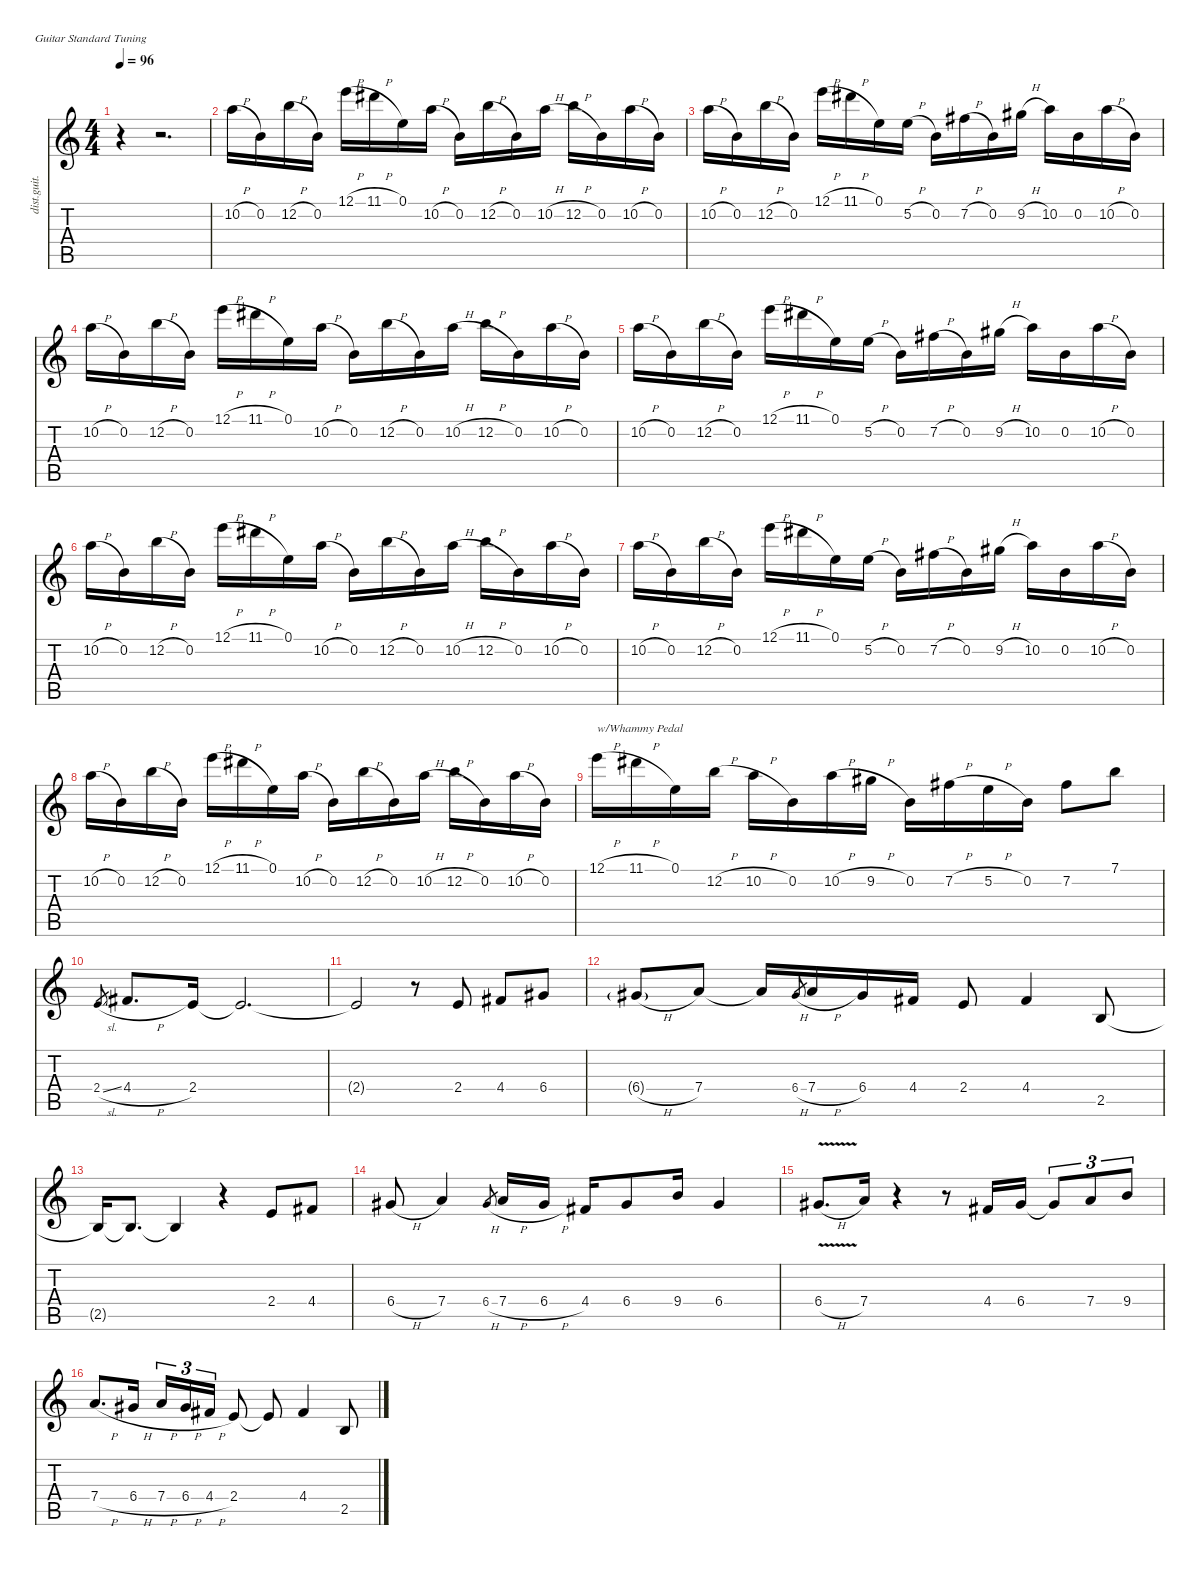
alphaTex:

\defaultSystemsLayout 4
\hideDynamics
\bracketExtendMode nobrackets
\otherSystemsTrackNameOrientation horizontal
\track ("Lead" "dist.guit.") {instrument distortionguitar}
\staff {score tabs}
\tuning (E4 B3 G3 D3 A2 E2)
\ts (4 4)
\tempo 96
\clef g2
\ks c
r.4{dy f instrument distortionguitar beam Down} r.2{d beam Down} |
10.2{h}.16{beam Down} 0.2.16{beam Down} 12.2{h}.16{beam Down} 0.2.16{beam Down} 12.1{h}.16{beam Down} 11.1{h acc #}.16{beam Down} 0.1.16{beam Down} 10.2{h}.16{beam Down} 0.2.16{beam Down} 12.2{h}.16{beam Down} 0.2.16{beam Down} 10.2{h}.16{beam Down} 12.2{h}.16{beam Down} 0.2.16{beam Down} 10.2{h}.16{beam Down} 0.2.16{beam Down} |
10.2{h}.16{beam Down} 0.2.16{beam Down} 12.2{h}.16{beam Down} 0.2.16{beam Down} 12.1{h}.16{beam Down} 11.1{h acc #}.16{beam Down} 0.1.16{beam Down} 5.2{h}.16{beam Down} 0.2.16{beam Down} 7.2{h acc #}.16{beam Down} 0.2.16{beam Down} 9.2{h acc #}.16{beam Down} 10.2.16{beam Down} 0.2.16{beam Down} 10.2{h}.16{beam Down} 0.2.16{beam Down} |
10.2{h}.16{beam Down} 0.2.16{beam Down} 12.2{h}.16{beam Down} 0.2.16{beam Down} 12.1{h}.16{beam Down} 11.1{h acc #}.16{beam Down} 0.1.16{beam Down} 10.2{h}.16{beam Down} 0.2.16{beam Down} 12.2{h}.16{beam Down} 0.2.16{beam Down} 10.2{h}.16{beam Down} 12.2{h}.16{beam Down} 0.2.16{beam Down} 10.2{h}.16{beam Down} 0.2.16{beam Down} |
10.2{h}.16{beam Down} 0.2.16{beam Down} 12.2{h}.16{beam Down} 0.2.16{beam Down} 12.1{h}.16{beam Down} 11.1{h acc #}.16{beam Down} 0.1.16{beam Down} 5.2{h}.16{beam Down} 0.2.16{beam Down} 7.2{h acc #}.16{beam Down} 0.2.16{beam Down} 9.2{h acc #}.16{beam Down} 10.2.16{beam Down} 0.2.16{beam Down} 10.2{h}.16{beam Down} 0.2.16{beam Down} |
10.2{h}.16{beam Down} 0.2.16{beam Down} 12.2{h}.16{beam Down} 0.2.16{beam Down} 12.1{h}.16{beam Down} 11.1{h acc #}.16{beam Down} 0.1.16{beam Down} 10.2{h}.16{beam Down} 0.2.16{beam Down} 12.2{h}.16{beam Down} 0.2.16{beam Down} 10.2{h}.16{beam Down} 12.2{h}.16{beam Down} 0.2.16{beam Down} 10.2{h}.16{beam Down} 0.2.16{beam Down} |
10.2{h}.16{beam Down} 0.2.16{beam Down} 12.2{h}.16{beam Down} 0.2.16{beam Down} 12.1{h}.16{beam Down} 11.1{h acc #}.16{beam Down} 0.1.16{beam Down} 5.2{h}.16{beam Down} 0.2.16{beam Down} 7.2{h acc #}.16{beam Down} 0.2.16{beam Down} 9.2{h acc #}.16{beam Down} 10.2.16{beam Down} 0.2.16{beam Down} 10.2{h}.16{beam Down} 0.2.16{beam Down} |
10.2{h}.16{beam Down} 0.2.16{beam Down} 12.2{h}.16{beam Down} 0.2.16{beam Down} 12.1{h}.16{beam Down} 11.1{h acc #}.16{beam Down} 0.1.16{beam Down} 10.2{h}.16{beam Down} 0.2.16{beam Down} 12.2{h}.16{beam Down} 0.2.16{beam Down} 10.2{h}.16{beam Down} 12.2{h}.16{beam Down} 0.2.16{beam Down} 10.2{h}.16{beam Down} 0.2.16{beam Down} |
12.1{h}.16{txt "w/Whammy Pedal" beam Down} 11.1{h acc #}.16{beam Down} 0.1.16{beam Down} 12.2{h}.16{beam Down} 10.2{h}.16{beam Down} 0.2.16{beam Down} 10.2{h}.16{beam Down} 9.2{h acc #}.16{beam Down} 0.2.16{beam Down} 7.2{h acc #}.16{beam Down} 5.2{h}.16{beam Down} 0.2.16{beam Down} 7.2{acc #}.8{beam Down} 7.1.8{beam Down} |
2.4{sl}.8{gr dy mf beam Up} 4.4{h acc #}.8{d dy f beam Up} 2.4.16{beam Up} 2.4{t}.2{d beam Up} |
2.4{t}.2{beam Up} r.8{beam Up} 2.4.8{beam Up} 4.4{acc #}.8{beam Up} 6.4{acc #}.8{beam Up} |
6.4{h g acc #}.8{beam Up} 7.4.8{beam Up} 7.4{t}.16{beam Up} 6.4{h acc #}.8{gr dy mf beam Up} 7.4{h}.16{dy f beam Up} 6.4{acc #}.16{beam Up} 4.4{acc #}.16{beam Up} 2.4.8{beam Up} 4.4{acc #}.4{beam Up} 2.5.8{beam Up} |
2.5{t}.16{beam Up} 2.5{t}.8{d beam Up} 2.5{t}.4{beam Up} r.4{beam Up} 2.4.8{beam Up} 4.4{acc #}.8{beam Up} |
6.4{h acc #}.8{beam Up} 7.4.4{beam Up} 6.4{h acc #}.8{gr dy mf beam Up} 7.4{h}.16{dy f beam Up} 6.4{h acc #}.16{beam Up} 4.4{acc #}.16{beam Up} 6.4{acc #}.8{beam Up} 9.4.16{beam Up} 6.4{acc #}.4{beam Up} |
6.4{v h acc #}.8{d beam Up} 7.4.16{beam Up} r.4{beam Up} r.8{beam Up} 4.4{acc #}.16{beam Up} 6.4{acc #}.16{beam Up} 6.4{t acc #}.8{tu (3 2) beam Up} 7.4.8{tu (3 2) beam Up} 9.4.8{tu (3 2) beam Up} |
7.4{h}.8{d beam Up} 6.4{h acc #}.16{beam Up} 7.4{h}.16{tu (3 2) beam Up} 6.4{h acc #}.16{tu (3 2) beam Up} 4.4{h acc #}.16{tu (3 2) beam Up} 2.4.8{beam Up} 2.4{t}.8{beam Up} 4.4{acc #}.4{beam Up} 2.5.8{beam Up}
